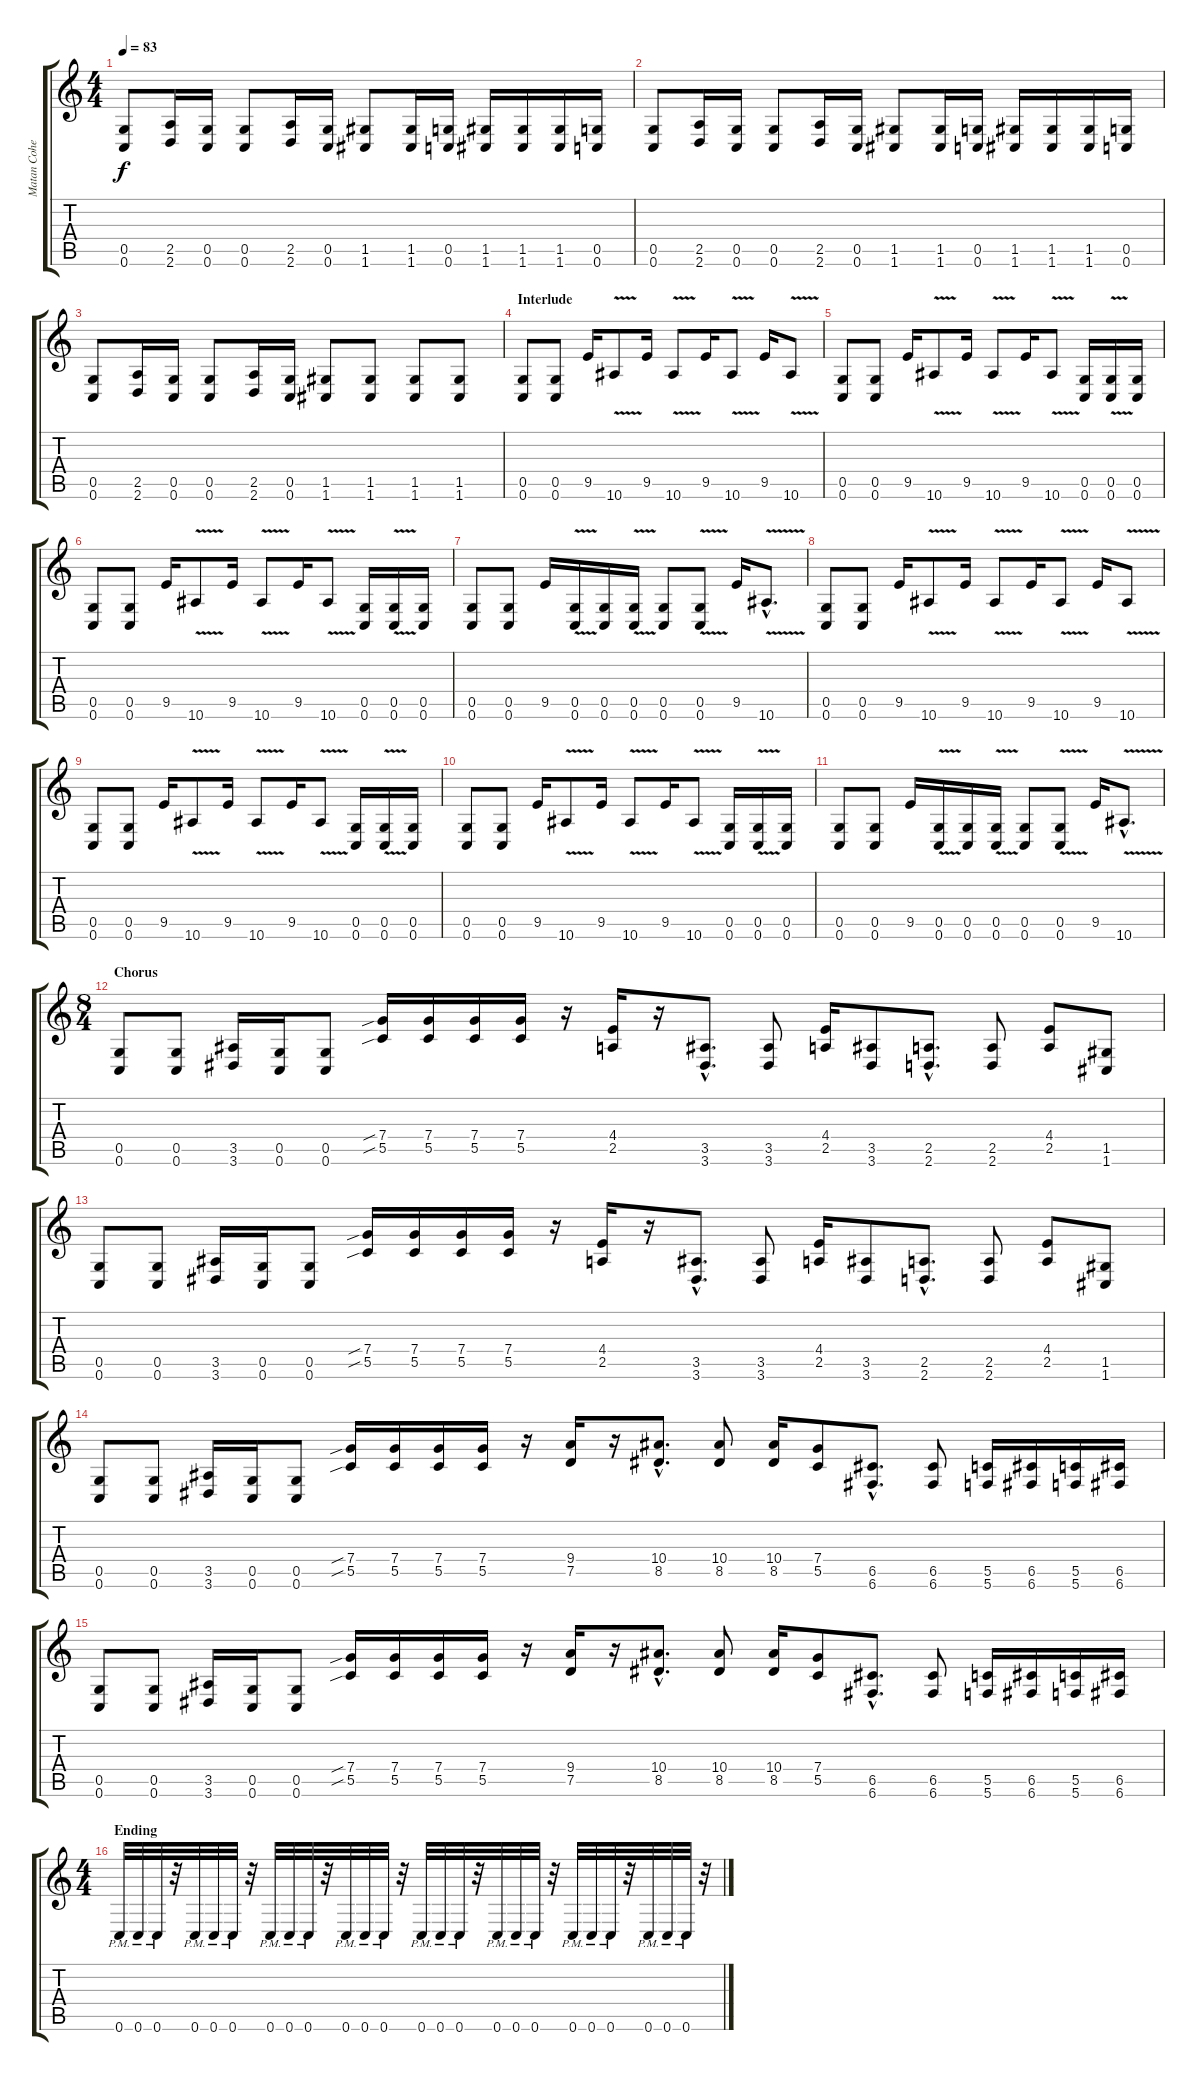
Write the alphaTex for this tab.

\track ("Matan Cohen" "Matan Cohe") {instrument distortionguitar}
\staff {score tabs}
\tuning (D4 A3 F3 C3 G2 C2) {hide}
\ts (4 4)
\tempo 83
\clef g2
\ks c
(0.5 0.6).8{dy f} (2.5 2.6).16 (0.5 0.6).16 (0.5 0.6).8 (2.5 2.6).16 (0.5 0.6).16 (1.5 1.6).8 (1.5 1.6).16 (0.5 0.6).16 (1.5 1.6).16 (1.5 1.6).16 (1.5 1.6).16 (0.5 0.6).16 |
(0.5 0.6).8 (2.5 2.6).16 (0.5 0.6).16 (0.5 0.6).8 (2.5 2.6).16 (0.5 0.6).16 (1.5 1.6).8 (1.5 1.6).16 (0.5 0.6).16 (1.5 1.6).16 (1.5 1.6).16 (1.5 1.6).16 (0.5 0.6).16 |
(0.5 0.6).8 (2.5 2.6).16 (0.5 0.6).16 (0.5 0.6).8 (2.5 2.6).16 (0.5 0.6).16 (1.5 1.6).8 (1.5 1.6).8 (1.5 1.6).8 (1.5 1.6).8 |
\section ("" "Interlude")
(0.5 0.6).8 (0.5 0.6).8 9.5.16 10.6{v}.8 9.5.16 10.6{v}.8 9.5.16 10.6{v}.8 9.5.16 10.6{v}.8 |
(0.5 0.6).8 (0.5 0.6).8 9.5.16 10.6{v}.8 9.5.16 10.6{v}.8 9.5.16 10.6{v}.8 (0.5 0.6).16 (0.5 0.6{v}).16 (0.5 0.6).16 |
(0.5 0.6).8 (0.5 0.6).8 9.5.16 10.6{v}.8 9.5.16 10.6{v}.8 9.5.16 10.6{v}.8 (0.5 0.6).16 (0.5 0.6{v}).16 (0.5 0.6).16 |
(0.5 0.6).8 (0.5 0.6).8 9.5.16 (0.5 0.6{v}).16 (0.5 0.6).16 (0.5 0.6{v}).16 (0.5 0.6).8 (0.5 0.6{v}).8 9.5.16 10.6{v hac}.8{d} |
\section ("" "")
(0.5 0.6).8 (0.5 0.6).8 9.5.16 10.6{v}.8 9.5.16 10.6{v}.8 9.5.16 10.6{v}.8 9.5.16 10.6{v}.8 |
(0.5 0.6).8 (0.5 0.6).8 9.5.16 10.6{v}.8 9.5.16 10.6{v}.8 9.5.16 10.6{v}.8 (0.5 0.6).16 (0.5 0.6{v}).16 (0.5 0.6).16 |
(0.5 0.6).8 (0.5 0.6).8 9.5.16 10.6{v}.8 9.5.16 10.6{v}.8 9.5.16 10.6{v}.8 (0.5 0.6).16 (0.5 0.6{v}).16 (0.5 0.6).16 |
(0.5 0.6).8 (0.5 0.6).8 9.5.16 (0.5 0.6{v}).16 (0.5 0.6).16 (0.5 0.6{v}).16 (0.5 0.6).8 (0.5 0.6{v}).8 9.5.16 10.6{v hac}.8{d} |
\ts (8 4)
\section ("" "Chorus")
(0.5 0.6).8 (0.5 0.6).8 (3.5 3.6).16 (0.5 0.6).16 (0.5 0.6).8 (7.4{sib} 5.5{sib}).16 (7.4 5.5).16 (7.4 5.5).16 (7.4 5.5).16 r.16 (4.4 2.5).16 r.16 (3.5{hac} 3.6{hac}).8{d} (3.5 3.6).8 (4.4 2.5).16 (3.5 3.6).8 (2.5{hac} 2.6{hac}).8{d} (2.5 2.6).8 (4.4 2.5).8 (1.5 1.6).8 |
(0.5 0.6).8 (0.5 0.6).8 (3.5 3.6).16 (0.5 0.6).16 (0.5 0.6).8 (7.4{sib} 5.5{sib}).16 (7.4 5.5).16 (7.4 5.5).16 (7.4 5.5).16 r.16 (4.4 2.5).16 r.16 (3.5{hac} 3.6{hac}).8{d} (3.5 3.6).8 (4.4 2.5).16 (3.5 3.6).8 (2.5{hac} 2.6{hac}).8{d} (2.5 2.6).8 (4.4 2.5).8 (1.5 1.6).8 |
(0.5 0.6).8 (0.5 0.6).8 (3.5 3.6).16 (0.5 0.6).16 (0.5 0.6).8 (7.4{sib} 5.5{sib}).16 (7.4 5.5).16 (7.4 5.5).16 (7.4 5.5).16 r.16 (9.4 7.5).16 r.16 (10.4{hac} 8.5{hac}).8{d} (10.4 8.5).8 (10.4 8.5).16 (7.4 5.5).8 (6.5{hac} 6.6{hac}).8{d} (6.5 6.6).8 (5.5 5.6).16 (6.5 6.6).16 (5.5 5.6).16 (6.5 6.6).16 |
(0.5 0.6).8 (0.5 0.6).8 (3.5 3.6).16 (0.5 0.6).16 (0.5 0.6).8 (7.4{sib} 5.5{sib}).16 (7.4 5.5).16 (7.4 5.5).16 (7.4 5.5).16 r.16 (9.4 7.5).16 r.16 (10.4{hac} 8.5{hac}).8{d} (10.4 8.5).8 (10.4 8.5).16 (7.4 5.5).8 (6.5{hac} 6.6{hac}).8{d} (6.5 6.6).8 (5.5 5.6).16 (6.5 6.6).16 (5.5 5.6).16 (6.5 6.6).16 |
\ts (4 4)
\section ("" "Ending")
0.6{pm}.32 0.6{pm}.32 0.6{pm}.32 r.32 0.6{pm}.32 0.6{pm}.32 0.6{pm}.32 r.32 0.6{pm}.32 0.6{pm}.32 0.6{pm}.32 r.32 0.6{pm}.32 0.6{pm}.32 0.6{pm}.32 r.32 0.6{pm}.32 0.6{pm}.32 0.6{pm}.32 r.32 0.6{pm}.32 0.6{pm}.32 0.6{pm}.32 r.32 0.6{pm}.32 0.6{pm}.32 0.6{pm}.32 r.32 0.6{pm}.32 0.6{pm}.32 0.6{pm}.32 r.32
